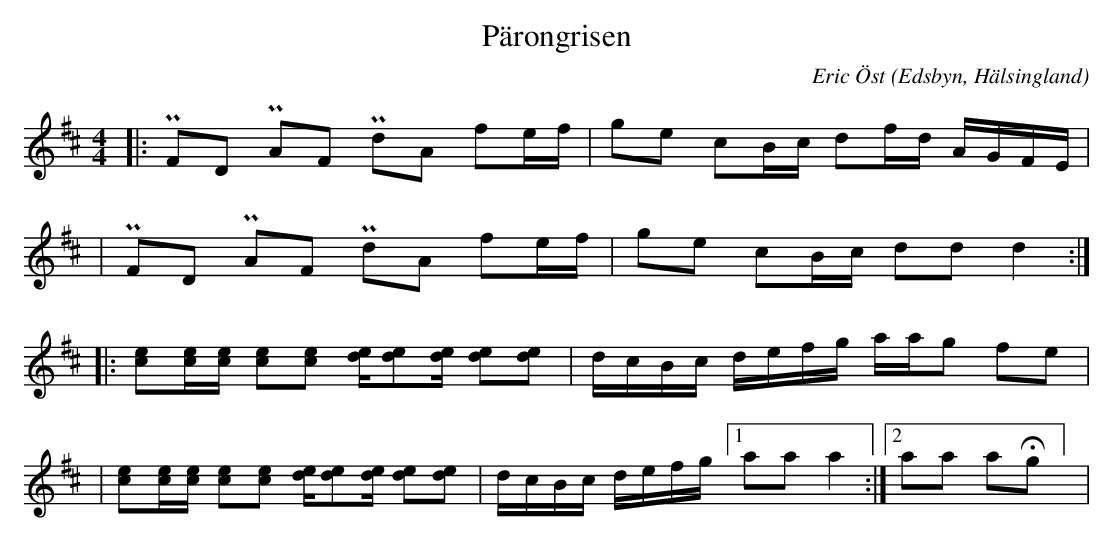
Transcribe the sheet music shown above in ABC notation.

X:1
T:Pärongrisen
O:Edsbyn, Hälsingland
M:4/4
L:1/16
C: Eric Öst
K:D
|: +uppermordent+F2D2 +uppermordent+A2F2 +uppermordent+d2A2 f2ef | g2e2 c2Bc d2fd AGFE |
| +uppermordent+F2D2 +uppermordent+A2F2 +uppermordent+d2A2 f2ef | g2e2 c2Bc d2d2 d4 :|
|: [c2e2][ce][ce] [c2e2][c2e2] [de][d2e2][de] [d2e2][d2e2] | dcBc defg aag2 f2e2 |
| [c2e2][ce][ce] [c2e2][c2e2] [de][d2e2][de] [d2e2][d2e2] | dcBc defg [1 a2a2 a4 :| [2 a2a2 a2+fermata+g2] |
